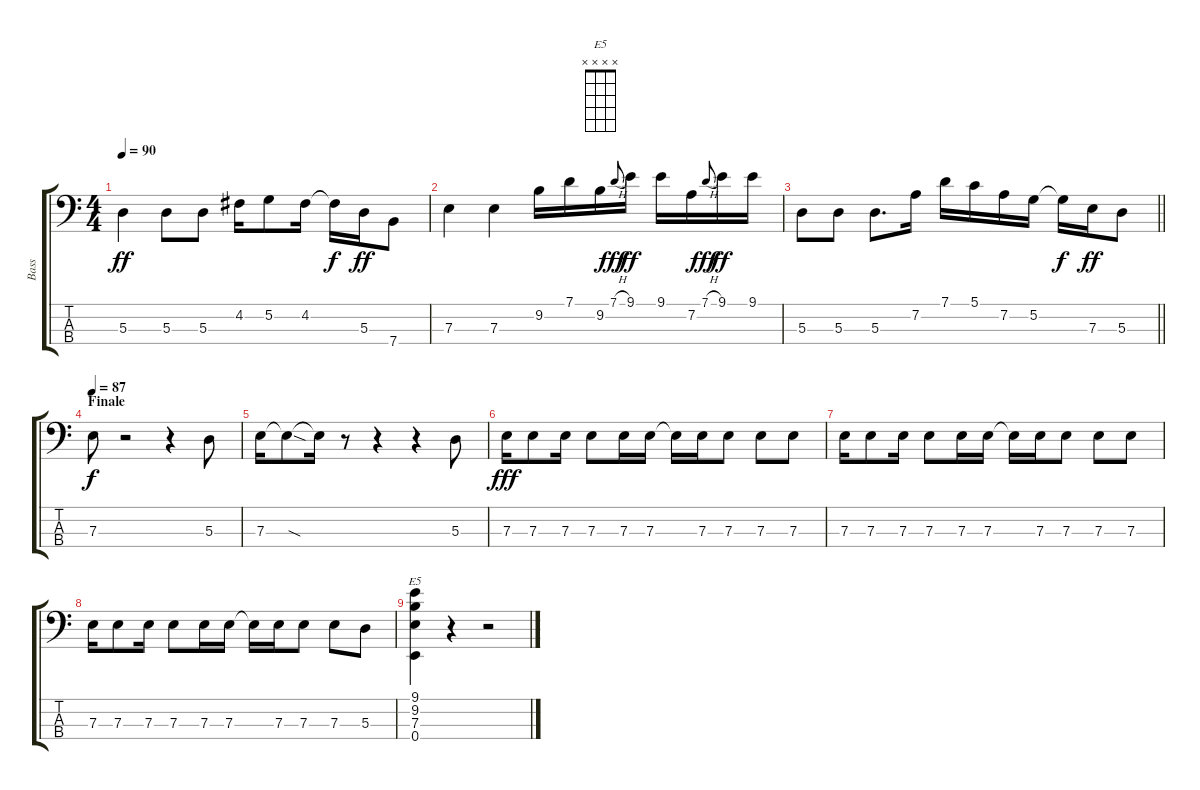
\track ("Bass" "Bass") {instrument electricbassfinger}
\staff {score tabs}
\tuning (G2 D2 A1 E1) {hide}
\chord ("E5" x x x x)
\ts (4 4)
\tempo 90
\clef f4
\ks c
5.3.4{dy ff} 5.3.8 5.3.8 4.2.16 5.2.8 4.2.16 4.2{t}.16{dy f} 5.3.16{dy ff} 7.4.8 |
7.3.4 7.3.4 9.2.16 7.1.16 9.2.16 7.1{h}.8{gr onbeat dy fff} 9.1.16{dy ff} 9.1.16 7.2.16 7.1{h}.8{gr onbeat dy fff} 9.1.16{dy ff} 9.1.16 |
\barLineRight lightlight
5.3.8 5.3.8 5.3.8{d} 7.2.16 7.1.16 5.1.16 7.2.16 5.2.16 5.2{t}.16{dy f} 7.3.16{dy ff} 5.3.8 |
\section ("" "Finale")
\tempo 87
7.3.8{dy f volume 14} r.2 r.4 5.3.8 |
7.3.16 7.3{sod t}.8 7.3{t}.16 r.8 r.4 r.4 5.3.8 |
7.3.16{dy fff} 7.3.8 7.3.16 7.3.8 7.3.16 7.3.16 7.3{t}.16 7.3.16 7.3.8 7.3.8 7.3.8 |
7.3.16 7.3.8 7.3.16 7.3.8 7.3.16 7.3.16 7.3{t}.16 7.3.16 7.3.8 7.3.8 7.3.8 |
7.3.16 7.3.8 7.3.16 7.3.8 7.3.16 7.3.16 7.3{t}.16 7.3.16 7.3.8 7.3.8 5.3.8 |
(9.1 9.2 7.3 0.4).4{ch "E5"} r.4 r.2
